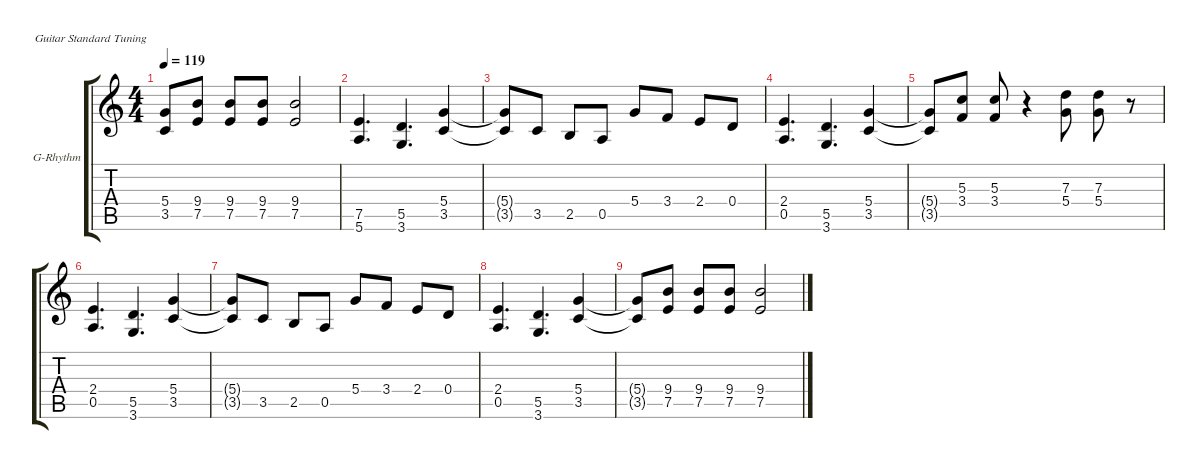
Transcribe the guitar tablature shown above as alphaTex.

\hideDynamics
\bracketExtendMode groupsimilarinstruments
\firstSystemTrackNameOrientation horizontal
\otherSystemsTrackNameOrientation horizontal
\track ("Guitar Rhytnm" "G-Rhythm") {instrument electricguitarclean}
\staff {score tabs}
\tuning (E4 B3 G3 D3 A2 E2)
\ts (4 4)
\tempo 119
\clef g2
\ks c
(5.4{t} 3.5{t}).8{dy mf} (9.4 7.5).8 (9.4 7.5).8 (9.4 7.5).8 (9.4 7.5).2 |
(7.5 5.6).4{d} (5.5 3.6).4{d} (5.4 3.5).4 |
(5.4{t} 3.5{t}).8 3.5.8 2.5.8 0.5.8 5.4.8 3.4.8 2.4.8 0.4.8 |
(2.4 0.5).4{d} (5.5 3.6).4{d} (5.4 3.5).4 |
(5.4{t} 3.5{t}).8 (5.3 3.4).8 (5.3 3.4).8 r.4 (7.3 5.4).8 (7.3 5.4).8 r.8 |
(2.4 0.5).4{d} (5.5 3.6).4{d} (5.4 3.5).4 |
(5.4{t} 3.5{t}).8 3.5.8 2.5.8 0.5.8 5.4.8 3.4.8 2.4.8 0.4.8 |
(2.4 0.5).4{d} (5.5 3.6).4{d} (5.4 3.5).4 |
(5.4{t} 3.5{t}).8 (9.4 7.5).8 (9.4 7.5).8 (9.4 7.5).8 (9.4 7.5).2
